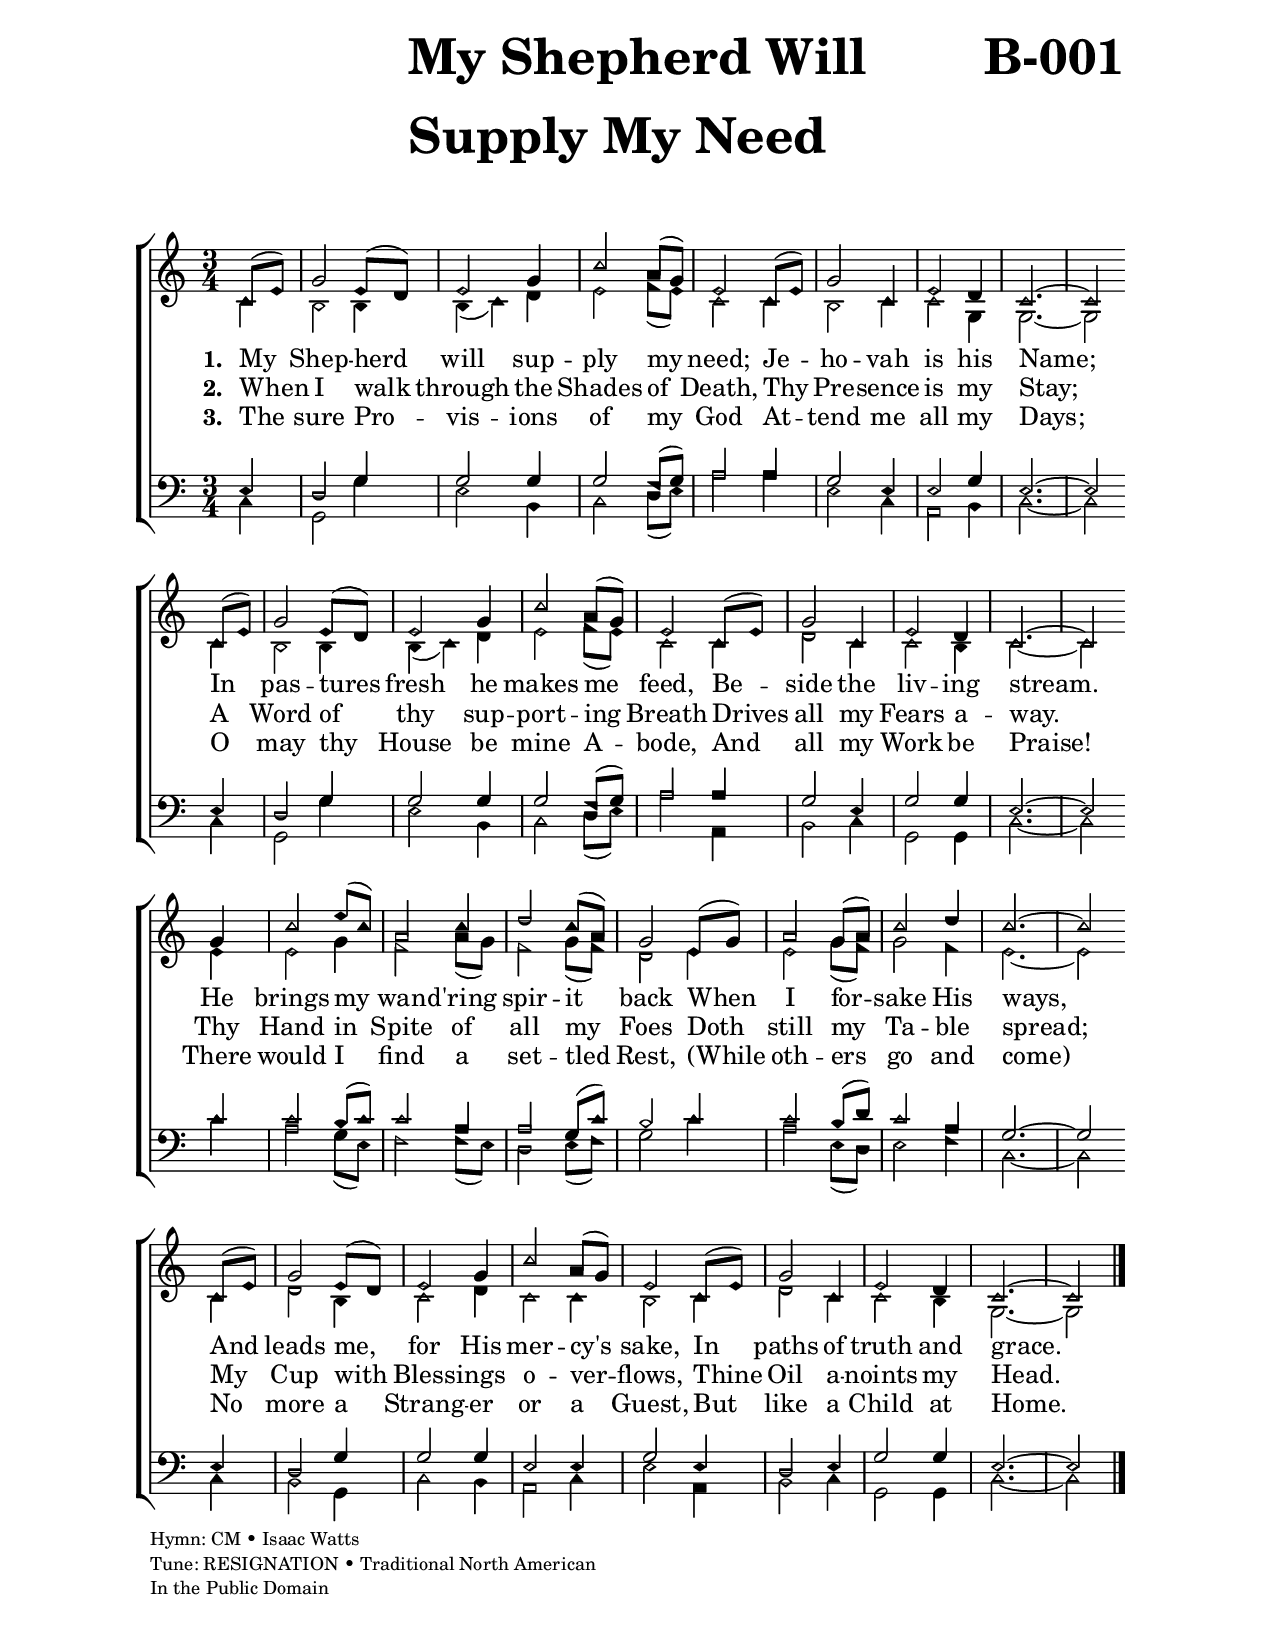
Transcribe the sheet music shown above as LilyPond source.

\version "2.18.2"

\include "Words-and-music.ly"

%
% Adjust the staff size to adjust the basic font size of the words and music.
%
#(set-global-staff-size 20)

% Standard full page format.
\book {
  \paper {
    #(set-paper-size "letter")
    
    %
    % Turn on to see spacing details while you tweek the layout
    %
    % annotate-spacing = ##t
    
    %
    % Various variables that can be used to tweak vertical spacing
    %
    system-system-spacing #'basic-distance = #12
    system-system-spacing #'minimum-distance = #8
    score-markup-spacing #'basic-distance = #0
    markup-system-spacing #'basic-distance = #0
    
    indent = 0
    left-margin = 1\in
    right-margin = 1\in
    top-margin = 0.3\in
    bottom-margin = 0.25\in
    print-page-number = ##f
    oddFooterMarkup = \markup {
      \fontsize #-2
      \on-the-fly \last-page {
        \column {
          \line {
            "Hymn:"
            \fromproperty #'header:meter
            \char ##x2022
            \fromproperty #'header:poet
          }
          \line {
            "Tune:"
            \fromproperty #'header:tune
            \char ##x2022
            \fromproperty #'header:composer
            %{\char ##x2022 "arr. "
            \fromproperty #'header:arranger%}
          }
          \line {
            \fromproperty #'header:copyright
          }
          \line {
            \fromproperty #'header:license
          }
%          \vspace #0.25
%          \line {
%            "Engraved using Lilypond (www.lilypond.org) for www.acapellaworship.org.  PDF "
%          }
%          \line {
%            "This hymn may be freely copied and distributed and we encourage its use in congregational acapella singing in worship everywhere."
%          }
        }
      }
    }
    bookTitleMarkup = \markup {
      \override #'(baseline-skip . 3.5)
      \column {
        \fill-line { \fromproperty #'header:dedication }
        \override #'(baseline-skip . 3.5)
        \column {
          \abs-fontsize #24
          \bold
          \fill-line {
            \fromproperty #'header:songNumber_lhs
            \fromproperty #'header:title
            \fromproperty #'header:songNumber_rhs
          }
          \fill-line {
            \large \bold
            \fromproperty #'header:subtitle
          }
          \fill-line {
            \smaller \bold
            \fromproperty #'header:subsubtitle
          }
          \vspace #2
        }
      }
    }
  }

  \score {
    % Verses Section
    \context ChoirStaff <<
      %\override Score.BarNumber.break-visibility = ##(#t #t #t)
      %\set Score.barNumberVisibility = #all-bar-numbers-visible
      \context Staff = upper <<
        \context Voice = sopranos {
          \voiceOne {
            \global
            \keepWithTag #'usePartials' \sopranoVerse
          }
        }
        \context Voice = altos {
          \voiceTwo {
            \global
            \keepWithTag #'usePartials' \altoVerse
          }
        }
        \context NullVoice = breaks {
          \global
          \sheetMusicBreaks
        }
        \new Lyrics \lyricsto "sopranos" {
          \once \override LyricText.self-alignment-X = #CENTER
          \verseOne
        }
        \new Lyrics \lyricsto "sopranos" {
          \once \override LyricText.self-alignment-X = #CENTER
          \verseTwo
        }
        \new Lyrics \lyricsto "sopranos" {
          \once \override LyricText.self-alignment-X = #CENTER
          \verseThree
        }
      >>
      \context Staff = lower <<
        \clef bass
        \context Voice = tenors {
          \voiceOne {
            \global
            \keepWithTag #'usePartials' \tenorVerse
          }
        }
        \context Voice = basses {
          \voiceTwo {
            \global
            \keepWithTag #'usePartials' \bassVerse
          }
        }
      >>
    >>
      
    \layout {
      ragged-last = ##f
    }
  }
  %
  % Extra additional score containing all the music so we can have a single MIDI file
  %
  \score {
    \context ChoirStaff <<
      \context Staff = upper <<
        \context Voice = sopranos {
          \voiceOne {
            \global
            \keepWithTag #'usePartials' \sopranoVerse
          }
        }
        \context Voice = altos {
          \voiceTwo {
            \global
            \keepWithTag #'usePartials' \altoVerse
          }
        }
      >>
      \context Staff = lower <<
        \clef bass
        \context Voice = tenors {
          \voiceOne {
            \global
            \keepWithTag #'usePartials' \tenorVerse
          }
        }
        \context Voice = basses {
          \voiceTwo {
            \global
            \keepWithTag #'usePartials' \bassVerse
          }
        }
      >>
    >>
    \midi {
      \context {
        \Staff
        \remove "Staff_performer"
      }
      \context {
        \Voice
          \consists "Staff_performer"
      }
      \tempo 4 = 110
    }
  }
}